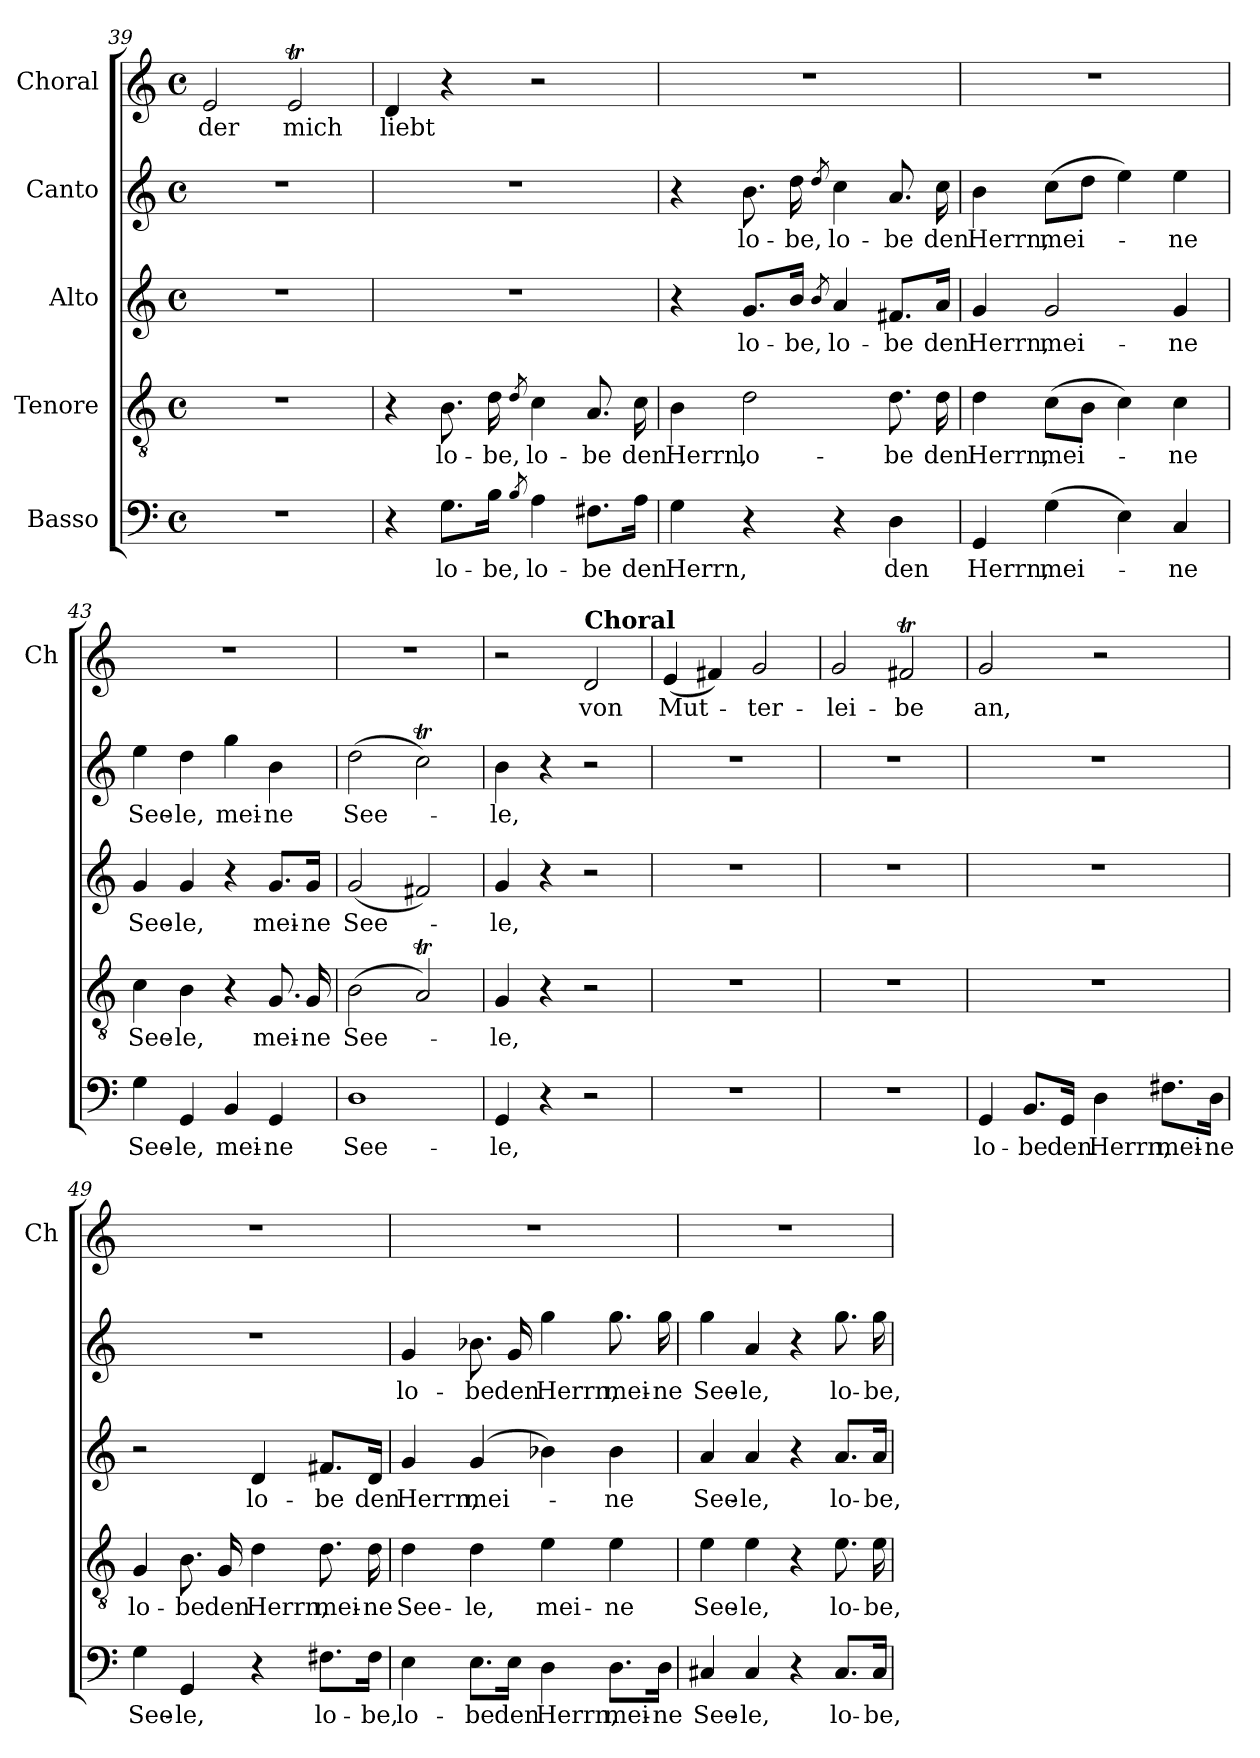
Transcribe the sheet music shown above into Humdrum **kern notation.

**kern	**text	**kern	**text	**kern	**text	**kern	**text	**kern	**text
*part5	*part5	*part4	*part4	*part3	*part3	*part2	*part2	*part1	*part1
*staff5	*staff5	*staff4	*staff4	*staff3	*staff3	*staff2	*staff2	*staff1	*staff1
*I"Basso	*	*I"Tenore	*	*I"Alto	*	*I"Canto	*	*I"Choral	*
*	*	*	*	*	*	*	*	*I'Ch	*
*clefF4	*	*clefGv2	*	*clefG2	*	*clefG2	*	*clefG2	*
*k[]	*	*k[]	*	*k[]	*	*k[]	*	*k[]	*
*M4/4	*	*M4/4	*	*M4/4	*	*M4/4	*	*M4/4	*
*met(c)	*	*met(c)	*	*met(c)	*	*met(c)	*	*met(c)	*
=39	=39	=39	=39	=39	=39	=39	=39	=39	=39
!	!	!	!	!	!	!	!	!	!LO:LY:b
1r	.	1r	.	1r	.	1r	.	2e/	der
!	!	!	!	!	!	!	!	!	!LO:LY:b
.	.	.	.	.	.	.	.	2et/	mich
=40	=40	=40	=40	=40	=40	=40	=40	=40	=40
!	!	!	!	!	!	!	!	!	!LO:LY:b
4r	.	4r	.	1r	.	1r	.	4d/	liebt
!	!LO:LY:b	!	!LO:LY:b	!	!	!	!	!	!
8.G\L	lo-	8.B\	lo-	.	.	.	.	4r	.
!	!LO:LY:b	!	!LO:LY:b	!	!	!	!	!	!
16B\Jk	-be,	16d\	-be,	.	.	.	.	.	.
8qB/	.	8qd/	.	.	.	.	.	.	.
!	!LO:LY:b	!	!LO:LY:b	!	!	!	!	!	!
4A\	lo-	4c\	lo-	.	.	.	.	2r	.
!	!LO:LY:b	!	!LO:LY:b	!	!	!	!	!	!
8.F#X\L	-be	8.A/	-be	.	.	.	.	.	.
!	!LO:LY:b	!	!LO:LY:b	!	!	!	!	!	!
16A\Jk	den	16c\	den	.	.	.	.	.	.
!!LO:LB:g=z
=41	=41	=41	=41	=41	=41	=41	=41	=41	=41
!	!LO:LY:b	!	!LO:LY:b	!	!	!	!	!	!
4G\	Herrn,	4B\	Herrn,	4r	.	4r	.	1r	.
!	!	!	!LO:LY:b	!	!LO:LY:b	!	!LO:LY:b	!	!
4r	.	2d\	lo-	8.g/L	lo-	8.b\	lo-	.	.
!	!	!	!	!	!LO:LY:b	!	!LO:LY:b	!	!
.	.	.	.	16b/Jk	-be,	16dd\	-be,	.	.
.	.	.	.	8qb/	.	8qdd/	.	.	.
!	!	!	!	!	!LO:LY:b	!	!LO:LY:b	!	!
4r	.	.	.	4a/	lo-	4cc\	lo-	.	.
!	!LO:LY:b	!	!LO:LY:b	!	!LO:LY:b	!	!LO:LY:b	!	!
4D\	den	8.d\	-be	8.f#X/L	-be	8.a/	-be	.	.
!	!	!	!LO:LY:b	!	!LO:LY:b	!	!LO:LY:b	!	!
.	.	16d\	den	16a/Jk	den	16cc\	den	.	.
=42	=42	=42	=42	=42	=42	=42	=42	=42	=42
!	!LO:LY:b	!	!LO:LY:b	!	!LO:LY:b	!	!LO:LY:b	!	!
4GG/	Herrn,	4d\	Herrn,	4g/	Herrn,	4b\	Herrn,	1r	.
!	!LO:LY:b	!	!LO:LY:b	!	!LO:LY:b	!	!LO:LY:b	!	!
(4G\	mei-	(8c\L	mei-	2g/	mei-	(8cc\L	mei-	.	.
.	.	8B\J	.	.	.	8dd\J	.	.	.
4E\)	.	4c\)	.	.	.	4ee\)	.	.	.
!	!LO:LY:b	!	!LO:LY:b	!	!LO:LY:b	!	!LO:LY:b	!	!
4C/	-ne	4c\	-ne	4g/	-ne	4ee\	-ne	.	.
=43	=43	=43	=43	=43	=43	=43	=43	=43	=43
!	!LO:LY:b	!	!LO:LY:b	!	!LO:LY:b	!	!LO:LY:b	!	!
4G\	See-	4c\	See-	4g/	See-	4ee\	See-	1r	.
!	!LO:LY:b	!	!LO:LY:b	!	!LO:LY:b	!	!LO:LY:b	!	!
4GG/	-le,	4B\	-le,	4g/	-le,	4dd\	-le,	.	.
!	!LO:LY:b	!	!	!	!	!	!LO:LY:b	!	!
4BB/	mei-	4r	.	4r	.	4gg\	mei-	.	.
!	!LO:LY:b	!	!LO:LY:b	!	!LO:LY:b	!	!LO:LY:b	!	!
4GG/	-ne	8.G/	mei-	8.g/L	mei-	4b\	-ne	.	.
!	!	!	!LO:LY:b	!	!LO:LY:b	!	!	!	!
.	.	16G/	-ne	16g/Jk	-ne	.	.	.	.
=44	=44	=44	=44	=44	=44	=44	=44	=44	=44
!	!LO:LY:b	!	!LO:LY:b	!	!LO:LY:b	!	!LO:LY:b	!	!
1D	See-	(2B\	See-	(2g/	See-	(2dd\	See-	1r	.
.	.	2AT/)	.	2f#X/)	.	2ccT\)	.	.	.
!!LO:PB:g=z
=45	=45	=45	=45	=45	=45	=45	=45	=45	=45
!	!LO:LY:b	!	!LO:LY:b	!	!LO:LY:b	!	!LO:LY:b	!	!
4GG/	-le,	4G/	-le,	4g/	-le,	4b\	-le,	2r	.
4r	.	4r	.	4r	.	4r	.	.	.
!	!	!	!	!	!	!	!	!LO:TX:a:B:t=Choral	!
!	!	!	!	!	!	!	!	!	!LO:LY:b
2r	.	2r	.	2r	.	2r	.	2d/	von
=46	=46	=46	=46	=46	=46	=46	=46	=46	=46
!	!	!	!	!	!	!	!	!	!LO:LY:b
1r	.	1r	.	1r	.	1r	.	(4e/	Mut-
.	.	.	.	.	.	.	.	4f#X/)	.
!	!	!	!	!	!	!	!	!	!LO:LY:b
.	.	.	.	.	.	.	.	2g/	-ter-
=47	=47	=47	=47	=47	=47	=47	=47	=47	=47
!	!	!	!	!	!	!	!	!	!LO:LY:b
1r	.	1r	.	1r	.	1r	.	2g/	-lei-
!	!	!	!	!	!	!	!	!	!LO:LY:b
.	.	.	.	.	.	.	.	2f#Xt/	-be
=48	=48	=48	=48	=48	=48	=48	=48	=48	=48
!	!LO:LY:b	!	!	!	!	!	!	!	!LO:LY:b
4GG/	lo-	1r	.	1r	.	1r	.	2g/	an,
!	!LO:LY:b	!	!	!	!	!	!	!	!
8.BB/L	-be	.	.	.	.	.	.	.	.
!	!LO:LY:b	!	!	!	!	!	!	!	!
16GG/Jk	den	.	.	.	.	.	.	.	.
!	!LO:LY:b	!	!	!	!	!	!	!	!
4D\	Herrn,	.	.	.	.	.	.	2r	.
!	!LO:LY:b	!	!	!	!	!	!	!	!
8.F#X\L	mei-	.	.	.	.	.	.	.	.
!	!LO:LY:b	!	!	!	!	!	!	!	!
16D\Jk	-ne	.	.	.	.	.	.	.	.
=49	=49	=49	=49	=49	=49	=49	=49	=49	=49
!	!LO:LY:b	!	!LO:LY:b	!	!	!	!	!	!
4G\	See-	4G/	lo-	2r	.	1r	.	1r	.
!	!LO:LY:b	!	!LO:LY:b	!	!	!	!	!	!
4GG/	-le,	8.B\	-be	.	.	.	.	.	.
!	!	!	!LO:LY:b	!	!	!	!	!	!
.	.	16G/	den	.	.	.	.	.	.
!	!	!	!LO:LY:b	!	!LO:LY:b	!	!	!	!
4r	.	4d\	Herrn,	4d/	lo-	.	.	.	.
!	!LO:LY:b	!	!LO:LY:b	!	!LO:LY:b	!	!	!	!
8.F#X\L	lo-	8.d\	mei-	8.f#X/L	-be	.	.	.	.
!	!LO:LY:b	!	!LO:LY:b	!	!LO:LY:b	!	!	!	!
16F#\Jk	-be,	16d\	-ne	16d/Jk	den	.	.	.	.
!!LO:LB:g=z
=50	=50	=50	=50	=50	=50	=50	=50	=50	=50
!	!LO:LY:b	!	!LO:LY:b	!	!LO:LY:b	!	!LO:LY:b	!	!
4E\	lo-	4d\	See-	4g/	Herrn,	4g/	lo-	1r	.
!	!LO:LY:b	!	!LO:LY:b	!	!LO:LY:b	!	!LO:LY:b	!	!
8.E\L	-be	4d\	-le,	(4g/	mei-	8.b-X\	-be	.	.
!	!LO:LY:b	!	!	!	!	!	!LO:LY:b	!	!
16E\Jk	den	.	.	.	.	16g/	den	.	.
!	!LO:LY:b	!	!LO:LY:b	!	!	!	!LO:LY:b	!	!
4D\	Herrn,	4e\	mei-	4b-X\)	.	4gg\	Herrn,	.	.
!	!LO:LY:b	!	!LO:LY:b	!	!LO:LY:b	!	!LO:LY:b	!	!
8.D\L	mei-	4e\	-ne	4b-\	-ne	8.gg\	mei-	.	.
!	!LO:LY:b	!	!	!	!	!	!LO:LY:b	!	!
16D\Jk	-ne	.	.	.	.	16gg\	-ne	.	.
=51	=51	=51	=51	=51	=51	=51	=51	=51	=51
!	!LO:LY:b	!	!LO:LY:b	!	!LO:LY:b	!	!LO:LY:b	!	!
4C#X/	See-	4e\	See-	4a/	See-	4gg\	See-	1r	.
!	!LO:LY:b	!	!LO:LY:b	!	!LO:LY:b	!	!LO:LY:b	!	!
4C#/	-le,	4e\	-le,	4a/	-le,	4a/	-le,	.	.
4r	.	4r	.	4r	.	4r	.	.	.
!	!LO:LY:b	!	!LO:LY:b	!	!LO:LY:b	!	!LO:LY:b	!	!
8.C#/L	lo-	8.e\	lo-	8.a/L	lo-	8.gg\	lo-	.	.
!	!LO:LY:b	!	!LO:LY:b	!	!LO:LY:b	!	!LO:LY:b	!	!
16C#/Jk	-be,	16e\	-be,	16a/Jk	-be,	16gg\	-be,	.	.
=	=	=	=	=	=	=	=	=	=
*-	*-	*-	*-	*-	*-	*-	*-	*-	*-
